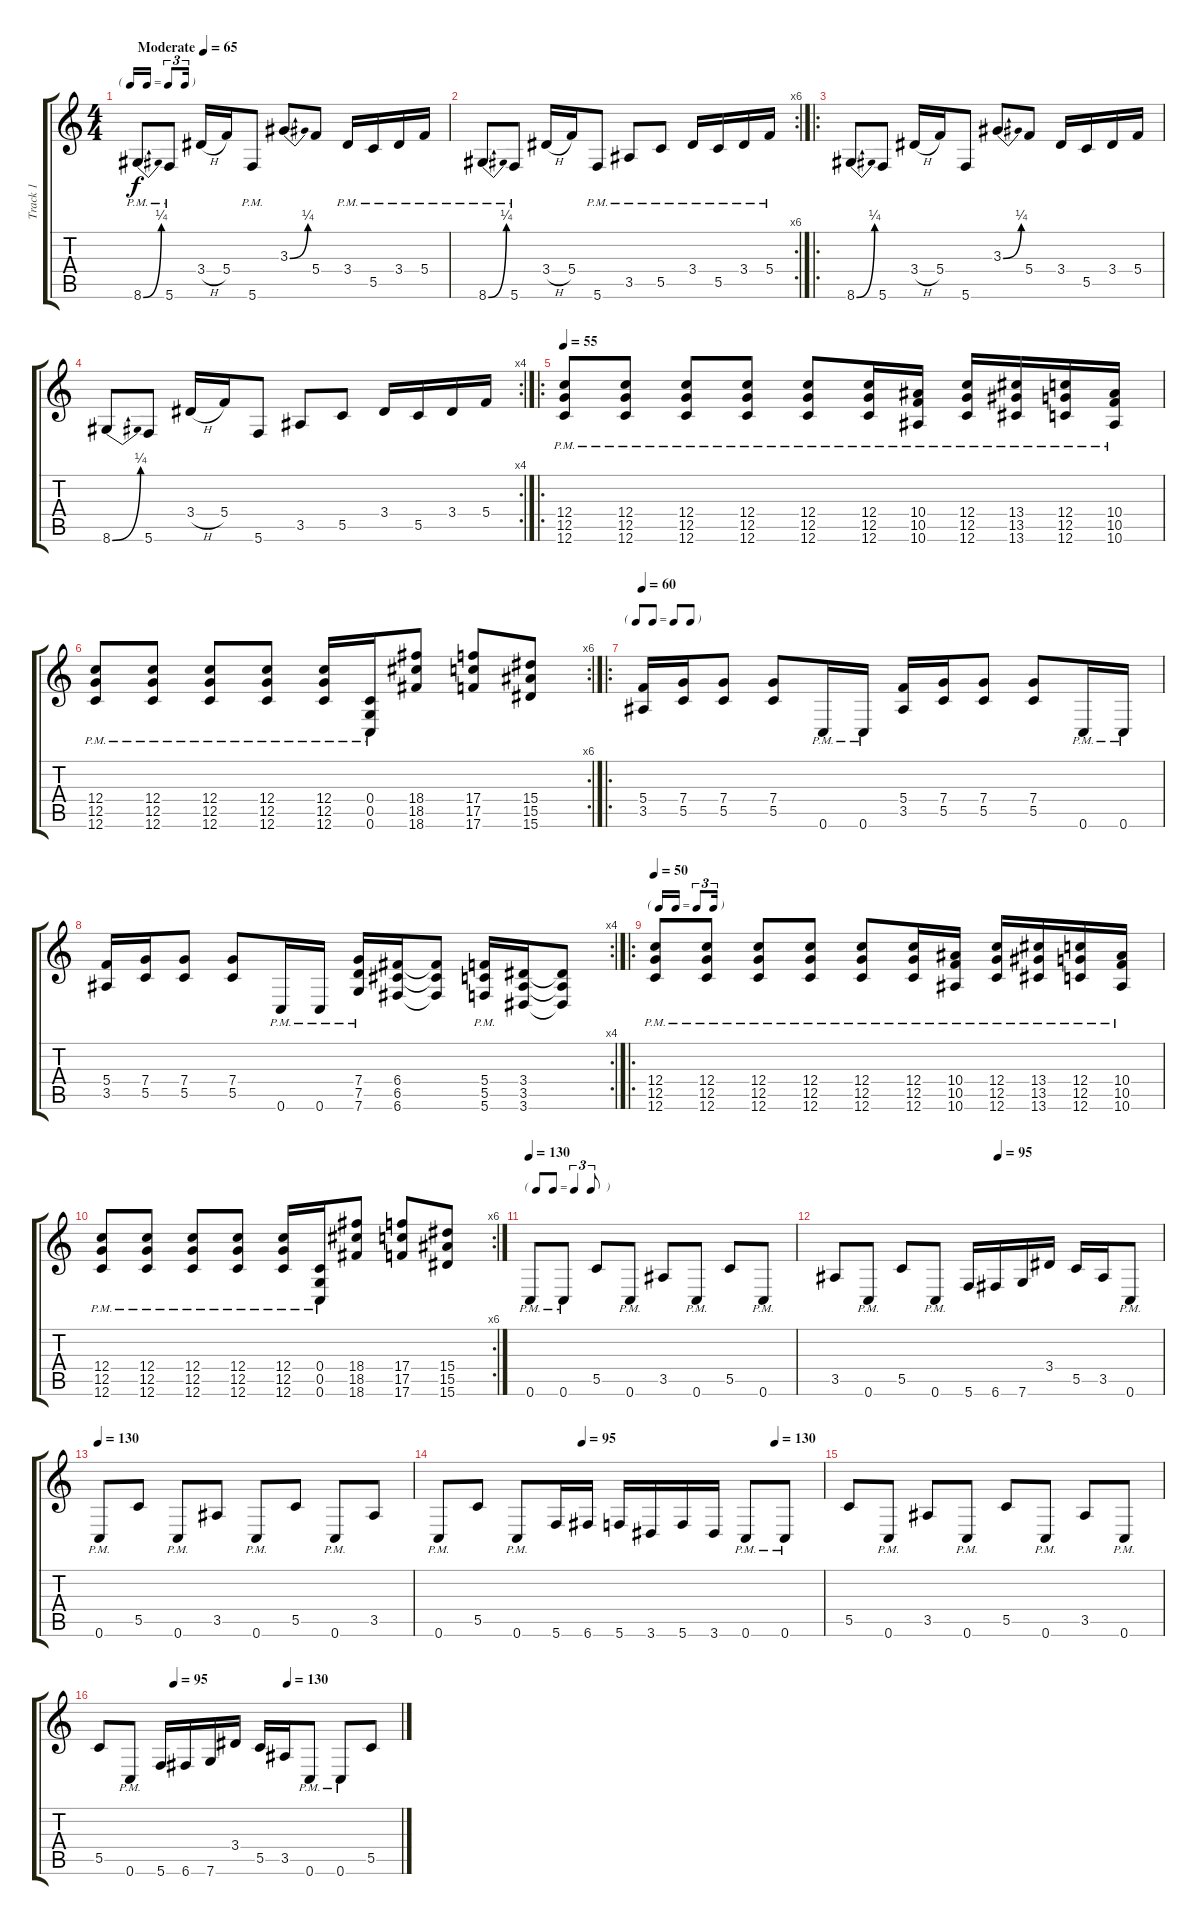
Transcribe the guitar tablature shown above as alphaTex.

\track ("Track 1" "Track 1") {instrument distortionguitar}
\staff {score tabs}
\tuning (D4 A3 F3 C3 G2 C2) {hide}
\ts (4 4)
\tf triplet16th
\tempo (65 "Moderate")
\clef g2
\ks c
8.6{be (bend 0 0 60 1) pm}.8{dy f instrument distortionguitar} 5.6{pm}.8 3.4{h}.16 5.4.16 5.6{pm}.8 3.3{be (bend 0 0 60 1)}.8 5.4.8 3.4{pm}.16 5.5{pm}.16 3.4{pm}.16 5.4{pm}.16 |
\rc 6
8.6{be (bend 0 0 60 1) pm}.8 5.6{pm}.8 3.4{h}.16 5.4.16 5.6{pm}.8 3.5{pm}.8 5.5{pm}.8 3.4{pm}.16 5.5{pm}.16 3.4{pm}.16 5.4{pm}.16 |
\ro
8.6{be (bend 0 0 60 1)}.8{instrument distortionguitar} 5.6.8 3.4{h}.16 5.4.16 5.6.8 3.3{be (bend 0 0 60 1)}.8 5.4.8 3.4.16 5.5.16 3.4.16 5.4.16 |
\rc 4
8.6{be (bend 0 0 60 1)}.8 5.6.8 3.4{h}.16 5.4.16 5.6.8 3.5.8 5.5.8 3.4.16 5.5.16 3.4.16 5.4.16 |
\ro
\tempo 55
(12.4{pm} 12.5{pm} 12.6{pm}).8 (12.4{pm} 12.5{pm} 12.6{pm}).8 (12.4{pm} 12.5{pm} 12.6{pm}).8 (12.4{pm} 12.5{pm} 12.6{pm}).8 (12.4{pm} 12.5{pm} 12.6{pm}).8 (12.4{pm} 12.5{pm} 12.6{pm}).16 (10.4{pm} 10.5{pm} 10.6{pm}).16 (12.4{pm} 12.5{pm} 12.6{pm}).16 (13.4{pm} 13.5{pm} 13.6{pm}).16 (12.4{pm} 12.5{pm} 12.6{pm}).16 (10.4{pm} 10.5{pm} 10.6{pm}).16 |
\rc 6
(12.4{pm} 12.5{pm} 12.6{pm}).8 (12.4{pm} 12.5{pm} 12.6{pm}).8 (12.4{pm} 12.5{pm} 12.6{pm}).8 (12.4{pm} 12.5{pm} 12.6{pm}).8 (12.4{pm} 12.5{pm} 12.6{pm}).16 (0.4{pm} 0.5{pm} 0.6{pm}).16 (18.4 18.5 18.6).8 (17.4 17.5 17.6).8 (15.4 15.5 15.6).8 |
\ro
\tf none
\tempo 60
(5.4 3.5).16 (7.4 5.5).16 (7.4 5.5).8 (7.4 5.5).8 0.6{pm}.16 0.6{pm}.16 (5.4 3.5).16 (7.4 5.5).16 (7.4 5.5).8 (7.4 5.5).8 0.6{pm}.16 0.6{pm}.16 |
\rc 4
(5.4 3.5).16 (7.4 5.5).16 (7.4 5.5).8 (7.4 5.5).8 0.6{pm}.16 0.6{pm}.16 (7.4{pm} 7.5{pm} 7.6{pm}).16 (6.4 6.5 6.6).16 (6.4{t} 6.5{t} 6.6{t}).8 (5.4{pm} 5.5{pm} 5.6{pm}).16 (3.4 3.5 3.6).16 (3.4{t} 3.5{t} 3.6{t}).8 |
\ro
\tf triplet16th
\tempo 50
(12.4{pm} 12.5{pm} 12.6{pm}).8 (12.4{pm} 12.5{pm} 12.6{pm}).8 (12.4{pm} 12.5{pm} 12.6{pm}).8 (12.4{pm} 12.5{pm} 12.6{pm}).8 (12.4{pm} 12.5{pm} 12.6{pm}).8 (12.4{pm} 12.5{pm} 12.6{pm}).16 (10.4{pm} 10.5{pm} 10.6{pm}).16 (12.4{pm} 12.5{pm} 12.6{pm}).16 (13.4{pm} 13.5{pm} 13.6{pm}).16 (12.4{pm} 12.5{pm} 12.6{pm}).16 (10.4{pm} 10.5{pm} 10.6{pm}).16 |
\rc 6
(12.4{pm} 12.5{pm} 12.6{pm}).8 (12.4{pm} 12.5{pm} 12.6{pm}).8 (12.4{pm} 12.5{pm} 12.6{pm}).8 (12.4{pm} 12.5{pm} 12.6{pm}).8 (12.4{pm} 12.5{pm} 12.6{pm}).16 (0.4{pm} 0.5{pm} 0.6{pm}).16 (18.4 18.5 18.6).8 (17.4 17.5 17.6).8 (15.4 15.5 15.6).8 |
\tf triplet8th
\tempo 130
0.6{pm}.8 0.6{pm}.8 5.5.8 0.6{pm}.8 3.5.8 0.6{pm}.8 5.5.8 0.6{pm}.8 |
\tempo (95 0.5)
3.5.8 0.6{pm}.8 5.5.8 0.6{pm}.8 5.6.16 6.6.16 7.6.16 3.4.16 5.5.16 3.5.16 0.6{pm}.8 |
\tempo 130
0.6{pm}.8 5.5.8 0.6{pm}.8 3.5.8 0.6{pm}.8 5.5.8 0.6{pm}.8 3.5.8 |
\tempo (95 0.375)
\tempo (130 0.875)
0.6{pm}.8 5.5.8 0.6{pm}.8 5.6.16 6.6.16 5.6.16 3.6.16 5.6.16 3.6.16 0.6{pm}.8 0.6{pm}.8 |
5.5.8 0.6{pm}.8 3.5.8 0.6{pm}.8 5.5.8 0.6{pm}.8 3.5.8 0.6{pm}.8 |
\tempo (95 0.25)
\tempo (130 0.625)
5.5.8 0.6{pm}.8 5.6.16 6.6.16 7.6.16 3.4.16 5.5.16 3.5.16 0.6{pm}.8 0.6{pm}.8 5.5.8
